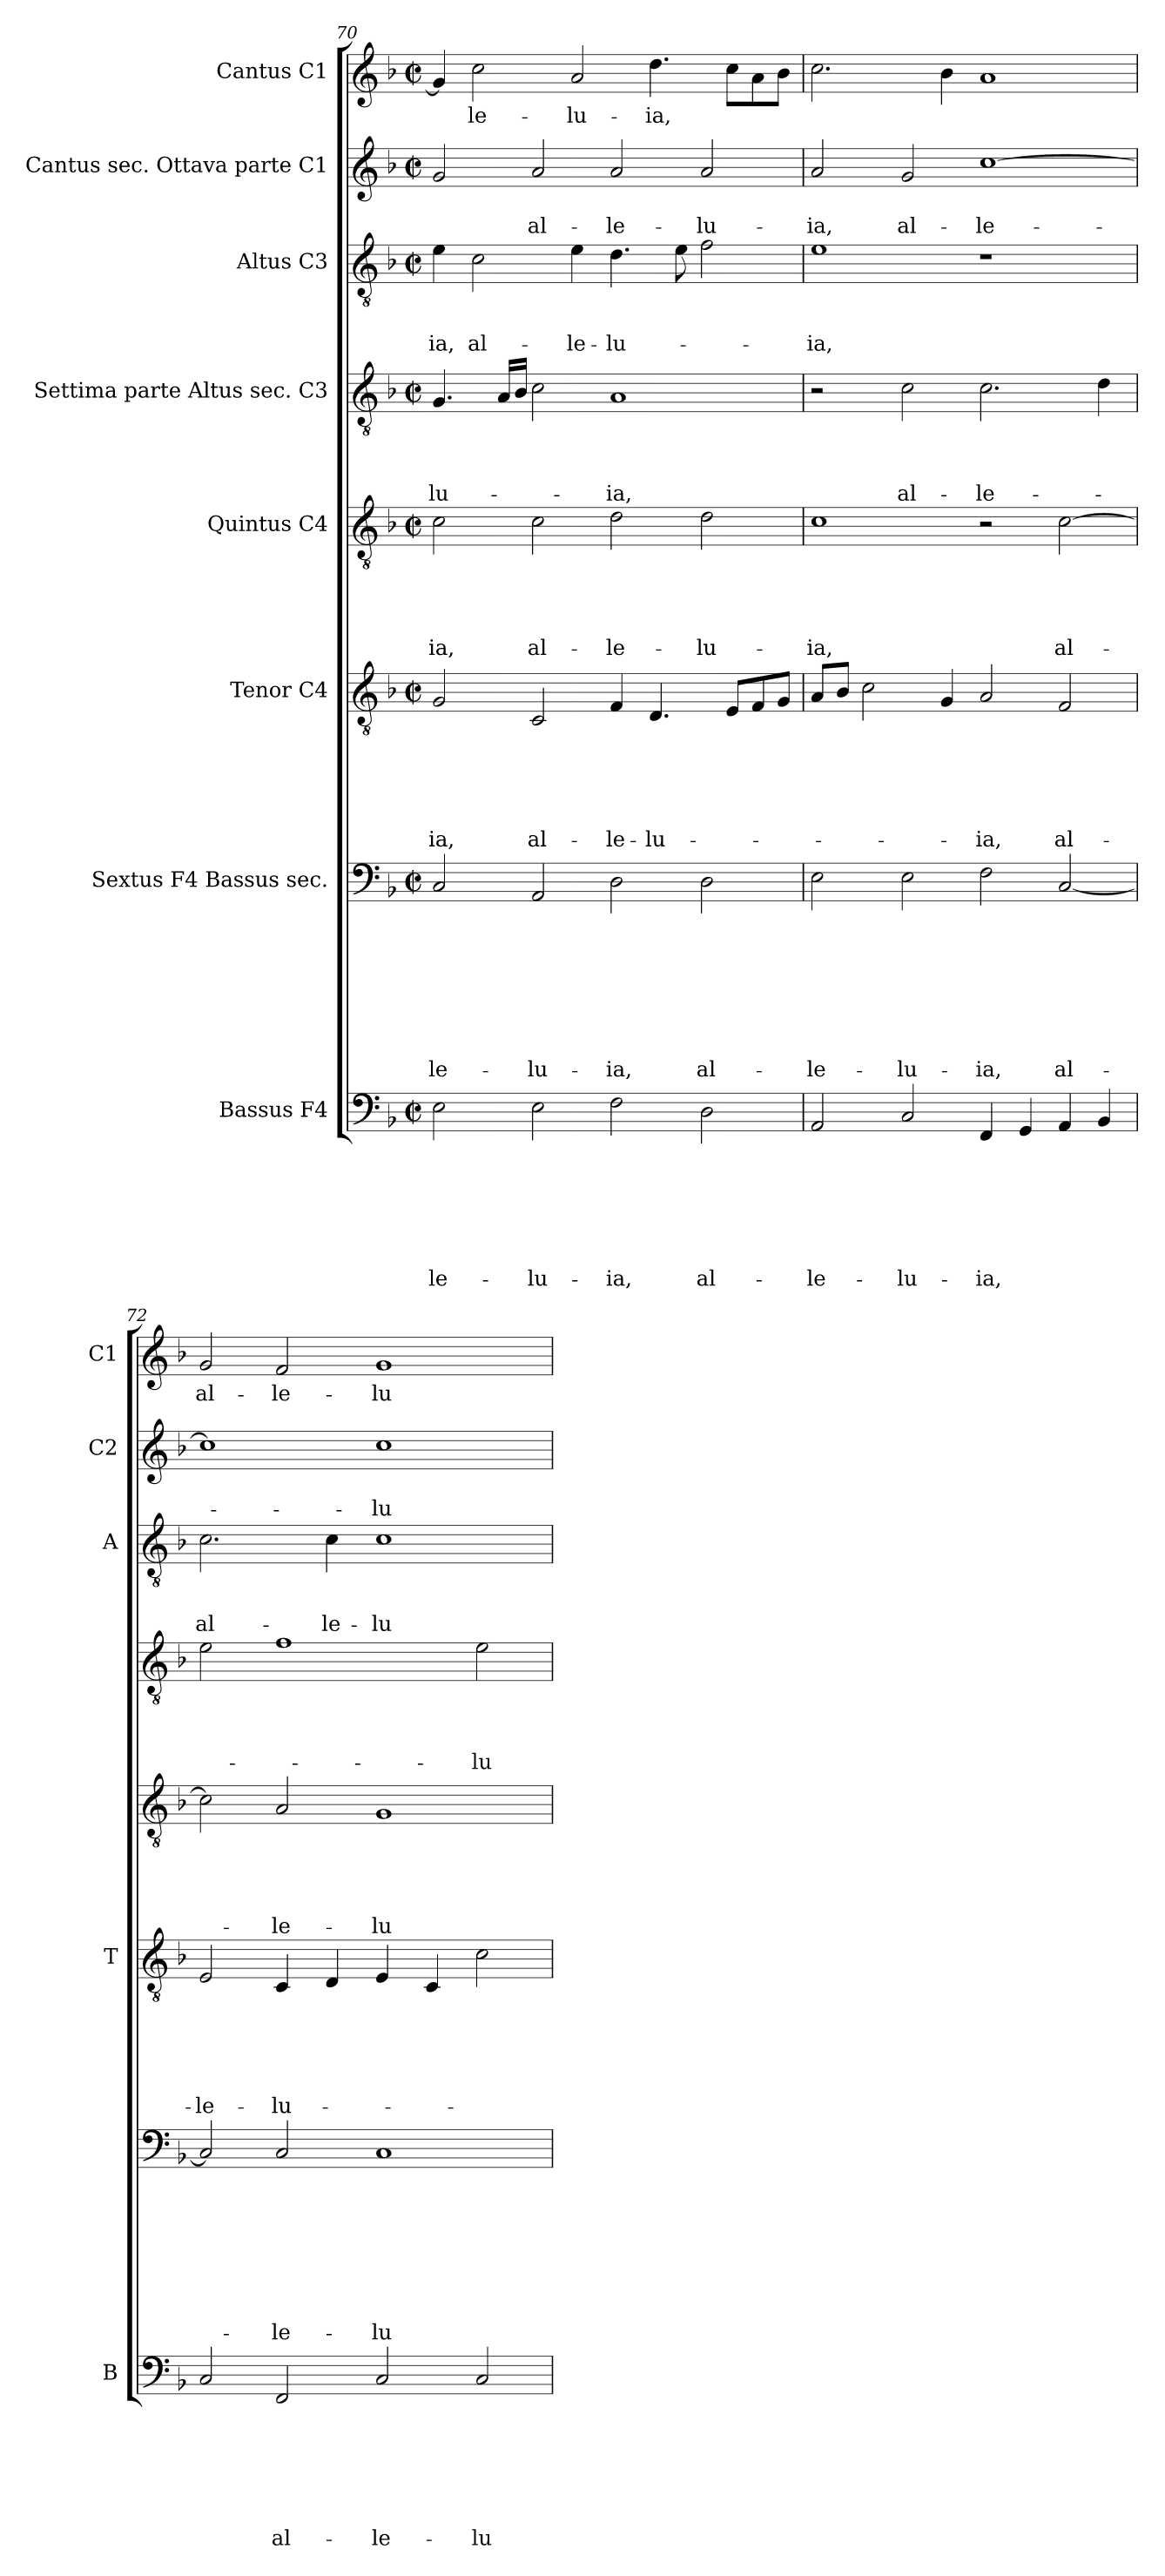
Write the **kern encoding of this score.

**kern	**text	**text	**text	**text	**text	**text	**text	**kern	**text	**text	**text	**text	**text	**text	**text	**text	**kern	**text	**text	**text	**text	**text	**text	**kern	**text	**text	**text	**text	**text	**kern	**text	**text	**text	**text	**kern	**text	**text	**text	**kern	**text	**text	**kern	**text
*part8	*part8	*part8	*part8	*part8	*part8	*part8	*part8	*part7	*part7	*part7	*part7	*part7	*part7	*part7	*part7	*part7	*part6	*part6	*part6	*part6	*part6	*part6	*part6	*part5	*part5	*part5	*part5	*part5	*part5	*part4	*part4	*part4	*part4	*part4	*part3	*part3	*part3	*part3	*part2	*part2	*part2	*part1	*part1
*staff8	*staff8	*staff8	*staff8	*staff8	*staff8	*staff8	*staff8	*staff7	*staff7	*staff7	*staff7	*staff7	*staff7	*staff7	*staff7	*staff7	*staff6	*staff6	*staff6	*staff6	*staff6	*staff6	*staff6	*staff5	*staff5	*staff5	*staff5	*staff5	*staff5	*staff4	*staff4	*staff4	*staff4	*staff4	*staff3	*staff3	*staff3	*staff3	*staff2	*staff2	*staff2	*staff1	*staff1
*I"Bassus F4	*	*	*	*	*	*	*	*I"Sextus F4 Bassus sec.	*	*	*	*	*	*	*	*	*I"Tenor C4	*	*	*	*	*	*	*I"Quintus C4	*	*	*	*	*	*I"Settima parte Altus sec. C3	*	*	*	*	*I"Altus C3	*	*	*	*I"Cantus sec. Ottava parte C1	*	*	*I"Cantus C1	*
*I'B	*	*	*	*	*	*	*	*	*	*	*	*	*	*	*	*	*I'T	*	*	*	*	*	*	*	*	*	*	*	*	*	*	*	*	*	*I'A	*	*	*	*I'C2	*	*	*I'C1	*
*clefF4	*	*	*	*	*	*	*	*clefF4	*	*	*	*	*	*	*	*	*clefGv2	*	*	*	*	*	*	*clefGv2	*	*	*	*	*	*clefGv2	*	*	*	*	*clefGv2	*	*	*	*clefG2	*	*	*clefG2	*
*k[b-]	*	*	*	*	*	*	*	*k[b-]	*	*	*	*	*	*	*	*	*k[b-]	*	*	*	*	*	*	*k[b-]	*	*	*	*	*	*k[b-]	*	*	*	*	*k[b-]	*	*	*	*k[b-]	*	*	*k[b-]	*
*F:	*	*	*	*	*	*	*	*F:	*	*	*	*	*	*	*	*	*F:	*	*	*	*	*	*	*F:	*	*	*	*	*	*F:	*	*	*	*	*F:	*	*	*	*F:	*	*	*F:	*
*M2/2	*	*	*	*	*	*	*	*M2/2	*	*	*	*	*	*	*	*	*M2/2	*	*	*	*	*	*	*M2/2	*	*	*	*	*	*M2/2	*	*	*	*	*M2/2	*	*	*	*M2/2	*	*	*M2/2	*
*met(c|)	*	*	*	*	*	*	*	*met(c|)	*	*	*	*	*	*	*	*	*met(c|)	*	*	*	*	*	*	*met(c|)	*	*	*	*	*	*met(c|)	*	*	*	*	*met(c|)	*	*	*	*met(c|)	*	*	*met(c|)	*
=70	=70	=70	=70	=70	=70	=70	=70	=70	=70	=70	=70	=70	=70	=70	=70	=70	=70	=70	=70	=70	=70	=70	=70	=70	=70	=70	=70	=70	=70	=70	=70	=70	=70	=70	=70	=70	=70	=70	=70	=70	=70	=70	=70
!	!	!	!	!	!	!	!LO:LY:b	!	!	!	!	!	!	!	!	!LO:LY:b	!	!	!	!	!	!	!LO:LY:b	!	!	!	!	!	!LO:LY:b	!	!	!	!	!LO:LY:b	!	!	!	!LO:LY:b	!	!	!	!	!
2E\	.	.	.	.	.	.	-le-	2C/	.	.	.	.	.	.	.	-le-	2G/	.	.	.	.	.	-ia,	2c\	.	.	.	.	-ia,	4.G/	.	.	.	-lu-	4e\	.	.	-ia,	2g/	.	.	4g/]	.
!	!	!	!	!	!	!	!	!	!	!	!	!	!	!	!	!	!	!	!	!	!	!	!	!	!	!	!	!	!	!	!	!	!	!	!	!	!	!LO:LY:b	!	!	!	!	!LO:LY:b
.	.	.	.	.	.	.	.	.	.	.	.	.	.	.	.	.	.	.	.	.	.	.	.	.	.	.	.	.	.	.	.	.	.	.	2c\	.	.	al-	.	.	.	2cc\	-le-
.	.	.	.	.	.	.	.	.	.	.	.	.	.	.	.	.	.	.	.	.	.	.	.	.	.	.	.	.	.	16A/LL	.	.	.	.	.	.	.	.	.	.	.	.	.
.	.	.	.	.	.	.	.	.	.	.	.	.	.	.	.	.	.	.	.	.	.	.	.	.	.	.	.	.	.	16B-/JJ	.	.	.	.	.	.	.	.	.	.	.	.	.
!	!	!	!	!	!	!	!LO:LY:b	!	!	!	!	!	!	!	!	!LO:LY:b	!	!	!	!	!	!	!LO:LY:b	!	!	!	!	!	!LO:LY:b	!	!	!	!	!	!	!	!	!	!	!	!LO:LY:b	!	!
2E\	.	.	.	.	.	.	-lu-	2AA/	.	.	.	.	.	.	.	-lu-	2C/	.	.	.	.	.	al-	2c\	.	.	.	.	al-	2c\	.	.	.	.	.	.	.	.	2a/	.	al-	.	.
!	!	!	!	!	!	!	!	!	!	!	!	!	!	!	!	!	!	!	!	!	!	!	!	!	!	!	!	!	!	!	!	!	!	!	!	!	!	!LO:LY:b	!	!	!	!	!LO:LY:b
.	.	.	.	.	.	.	.	.	.	.	.	.	.	.	.	.	.	.	.	.	.	.	.	.	.	.	.	.	.	.	.	.	.	.	4e\	.	.	-le-	.	.	.	2a/	-lu-
!	!	!	!	!	!	!	!LO:LY:b	!	!	!	!	!	!	!	!	!LO:LY:b	!	!	!	!	!	!	!LO:LY:b	!	!	!	!	!	!LO:LY:b	!	!	!	!	!LO:LY:b	!	!	!	!LO:LY:b	!	!	!LO:LY:b	!	!
2F\	.	.	.	.	.	.	-ia,	2D\	.	.	.	.	.	.	.	-ia,	4F/	.	.	.	.	.	-le-	2d\	.	.	.	.	-le-	1A	.	.	.	-ia,	4.d\	.	.	-lu-	2a/	.	-le-	.	.
!	!	!	!	!	!	!	!	!	!	!	!	!	!	!	!	!	!	!	!	!	!	!	!LO:LY:b	!	!	!	!	!	!	!	!	!	!	!	!	!	!	!	!	!	!	!	!LO:LY:b
.	.	.	.	.	.	.	.	.	.	.	.	.	.	.	.	.	4.D/	.	.	.	.	.	-lu-	.	.	.	.	.	.	.	.	.	.	.	.	.	.	.	.	.	.	4.dd\	-ia,
.	.	.	.	.	.	.	.	.	.	.	.	.	.	.	.	.	.	.	.	.	.	.	.	.	.	.	.	.	.	.	.	.	.	.	8e\	.	.	.	.	.	.	.	.
!	!	!	!	!	!	!	!LO:LY:b	!	!	!	!	!	!	!	!	!LO:LY:b	!	!	!	!	!	!	!	!	!	!	!	!	!LO:LY:b	!	!	!	!	!	!	!	!	!	!	!	!LO:LY:b	!	!
2D\	.	.	.	.	.	.	al-	2D\	.	.	.	.	.	.	.	al-	.	.	.	.	.	.	.	2d\	.	.	.	.	-lu-	.	.	.	.	.	2f\	.	.	.	2a/	.	-lu-	.	.
.	.	.	.	.	.	.	.	.	.	.	.	.	.	.	.	.	8E/L	.	.	.	.	.	.	.	.	.	.	.	.	.	.	.	.	.	.	.	.	.	.	.	.	8cc\L	.
.	.	.	.	.	.	.	.	.	.	.	.	.	.	.	.	.	8F/	.	.	.	.	.	.	.	.	.	.	.	.	.	.	.	.	.	.	.	.	.	.	.	.	8a\	.
.	.	.	.	.	.	.	.	.	.	.	.	.	.	.	.	.	8G/J	.	.	.	.	.	.	.	.	.	.	.	.	.	.	.	.	.	.	.	.	.	.	.	.	8b-\J	.
=71	=71	=71	=71	=71	=71	=71	=71	=71	=71	=71	=71	=71	=71	=71	=71	=71	=71	=71	=71	=71	=71	=71	=71	=71	=71	=71	=71	=71	=71	=71	=71	=71	=71	=71	=71	=71	=71	=71	=71	=71	=71	=71	=71
!	!	!	!	!	!	!	!LO:LY:b	!	!	!	!	!	!	!	!	!LO:LY:b	!	!	!	!	!	!	!	!	!	!	!	!	!LO:LY:b	!	!	!	!	!	!	!	!	!LO:LY:b	!	!	!LO:LY:b	!	!
2AA/	.	.	.	.	.	.	-le-	2E\	.	.	.	.	.	.	.	-le-	8A/L	.	.	.	.	.	.	1c	.	.	.	.	-ia,	2r	.	.	.	.	1e	.	.	-ia,	2a/	.	-ia,	2.cc\	.
.	.	.	.	.	.	.	.	.	.	.	.	.	.	.	.	.	8B-/J	.	.	.	.	.	.	.	.	.	.	.	.	.	.	.	.	.	.	.	.	.	.	.	.	.	.
.	.	.	.	.	.	.	.	.	.	.	.	.	.	.	.	.	2c\	.	.	.	.	.	.	.	.	.	.	.	.	.	.	.	.	.	.	.	.	.	.	.	.	.	.
!	!	!	!	!	!	!	!LO:LY:b	!	!	!	!	!	!	!	!	!LO:LY:b	!	!	!	!	!	!	!	!	!	!	!	!	!	!	!	!	!	!LO:LY:b	!	!	!	!	!	!	!LO:LY:b	!	!
2C/	.	.	.	.	.	.	-lu-	2E\	.	.	.	.	.	.	.	-lu-	.	.	.	.	.	.	.	.	.	.	.	.	.	2c\	.	.	.	al-	.	.	.	.	2g/	.	al-	.	.
.	.	.	.	.	.	.	.	.	.	.	.	.	.	.	.	.	4G/	.	.	.	.	.	.	.	.	.	.	.	.	.	.	.	.	.	.	.	.	.	.	.	.	4b-\	.
!	!	!	!	!	!	!	!LO:LY:b	!	!	!	!	!	!	!	!	!LO:LY:b	!	!	!	!	!	!	!LO:LY:b	!	!	!	!	!	!	!	!	!	!	!LO:LY:b	!	!	!	!	!	!	!LO:LY:b	!	!
4FF/	.	.	.	.	.	.	-ia,	2F\	.	.	.	.	.	.	.	-ia,	2A/	.	.	.	.	.	-ia,	2r	.	.	.	.	.	2.c\	.	.	.	-le-	1r	.	.	.	[1cc	.	-le-	1a	.
4GG/	.	.	.	.	.	.	.	.	.	.	.	.	.	.	.	.	.	.	.	.	.	.	.	.	.	.	.	.	.	.	.	.	.	.	.	.	.	.	.	.	.	.	.
!	!	!	!	!	!	!	!	!	!	!	!	!	!	!	!	!LO:LY:b	!	!	!	!	!	!	!LO:LY:b	!	!	!	!	!	!LO:LY:b	!	!	!	!	!	!	!	!	!	!	!	!	!	!
4AA/	.	.	.	.	.	.	.	[2C/	.	.	.	.	.	.	.	al-	2F/	.	.	.	.	.	al-	[2c\	.	.	.	.	al-	.	.	.	.	.	.	.	.	.	.	.	.	.	.
4BB-/	.	.	.	.	.	.	.	.	.	.	.	.	.	.	.	.	.	.	.	.	.	.	.	.	.	.	.	.	.	4d\	.	.	.	.	.	.	.	.	.	.	.	.	.
!!LO:PB:g=z
=72	=72	=72	=72	=72	=72	=72	=72	=72	=72	=72	=72	=72	=72	=72	=72	=72	=72	=72	=72	=72	=72	=72	=72	=72	=72	=72	=72	=72	=72	=72	=72	=72	=72	=72	=72	=72	=72	=72	=72	=72	=72	=72	=72
!	!	!	!	!	!	!	!	!	!	!	!	!	!	!	!	!	!	!	!	!	!	!	!LO:LY:b	!	!	!	!	!	!	!	!	!	!	!	!	!	!	!LO:LY:b	!	!	!	!	!LO:LY:b
2C/	.	.	.	.	.	.	.	2C/]	.	.	.	.	.	.	.	.	2E/	.	.	.	.	.	-le-	2c\]	.	.	.	.	.	2e\	.	.	.	.	2.c\	.	.	al-	1cc]	.	.	2g/	al-
!	!	!	!	!	!	!	!LO:LY:b	!	!	!	!	!	!	!	!	!LO:LY:b	!	!	!	!	!	!	!LO:LY:b	!	!	!	!	!	!LO:LY:b	!	!	!	!	!	!	!	!	!	!	!	!	!	!LO:LY:b
2FF/	.	.	.	.	.	.	al-	2C/	.	.	.	.	.	.	.	-le-	4C/	.	.	.	.	.	-lu-	2A/	.	.	.	.	-le-	1f	.	.	.	.	.	.	.	.	.	.	.	2f/	-le-
!	!	!	!	!	!	!	!	!	!	!	!	!	!	!	!	!	!	!	!	!	!	!	!	!	!	!	!	!	!	!	!	!	!	!	!	!	!	!LO:LY:b	!	!	!	!	!
.	.	.	.	.	.	.	.	.	.	.	.	.	.	.	.	.	4D/	.	.	.	.	.	.	.	.	.	.	.	.	.	.	.	.	.	4c\	.	.	-le-	.	.	.	.	.
!	!	!	!	!	!	!	!LO:LY:b	!	!	!	!	!	!	!	!	!LO:LY:b	!	!	!	!	!	!	!	!	!	!	!	!	!LO:LY:b	!	!	!	!	!	!	!	!	!LO:LY:b	!	!	!LO:LY:b	!	!LO:LY:b
2C/	.	.	.	.	.	.	-le-	1C	.	.	.	.	.	.	.	-lu-	4E/	.	.	.	.	.	.	1G	.	.	.	.	-lu-	.	.	.	.	.	1c	.	.	-lu-	1cc	.	-lu-	1g	-lu-
.	.	.	.	.	.	.	.	.	.	.	.	.	.	.	.	.	4C/	.	.	.	.	.	.	.	.	.	.	.	.	.	.	.	.	.	.	.	.	.	.	.	.	.	.
!	!	!	!	!	!	!	!LO:LY:b	!	!	!	!	!	!	!	!	!	!	!	!	!	!	!	!	!	!	!	!	!	!	!	!	!	!	!LO:LY:b	!	!	!	!	!	!	!	!	!
2C/	.	.	.	.	.	.	-lu-	.	.	.	.	.	.	.	.	.	2c\	.	.	.	.	.	.	.	.	.	.	.	.	2e\	.	.	.	-lu-	.	.	.	.	.	.	.	.	.
=	=	=	=	=	=	=	=	=	=	=	=	=	=	=	=	=	=	=	=	=	=	=	=	=	=	=	=	=	=	=	=	=	=	=	=	=	=	=	=	=	=	=	=
*-	*-	*-	*-	*-	*-	*-	*-	*-	*-	*-	*-	*-	*-	*-	*-	*-	*-	*-	*-	*-	*-	*-	*-	*-	*-	*-	*-	*-	*-	*-	*-	*-	*-	*-	*-	*-	*-	*-	*-	*-	*-	*-	*-
